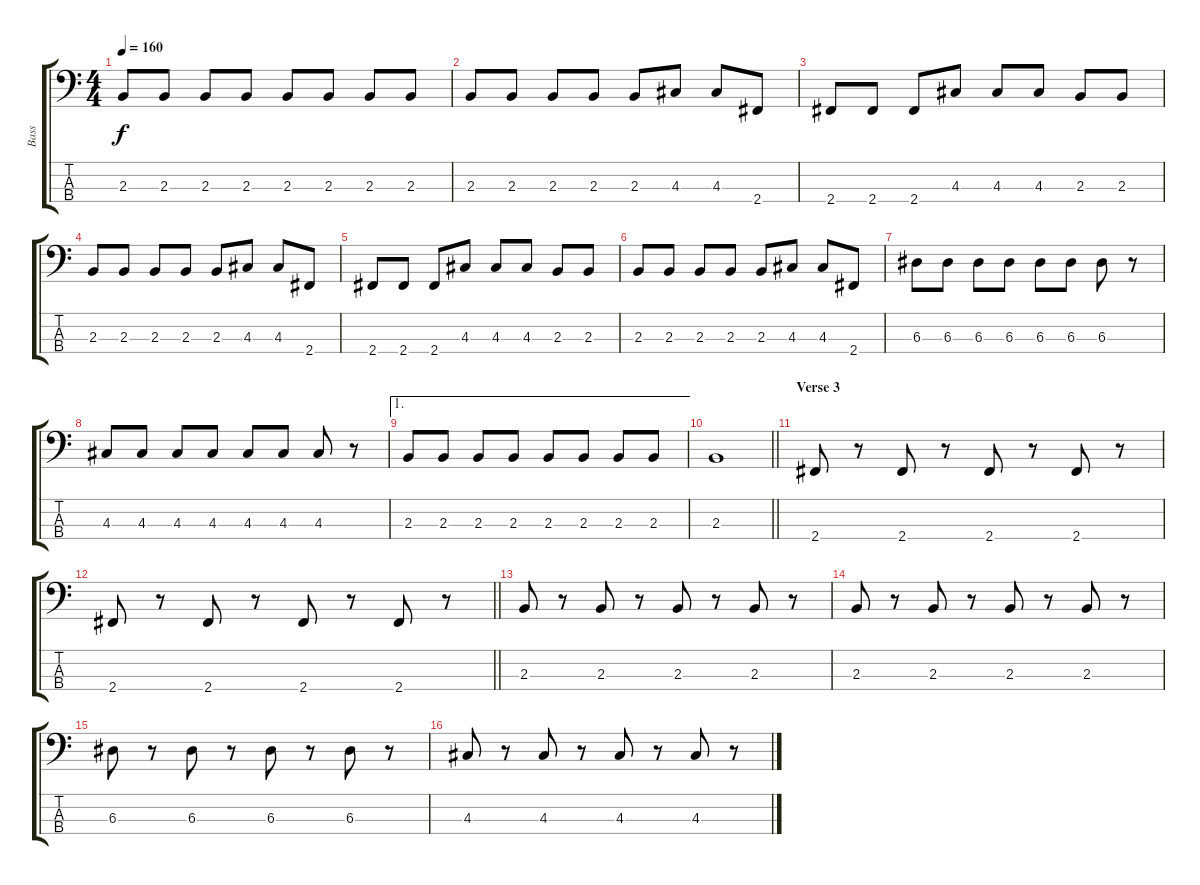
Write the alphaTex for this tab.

\track ("Bass" "Bass") {instrument electricbasspick}
\staff {score tabs}
\tuning (G2 D2 A1 E1) {hide}
\ts (4 4)
\tempo 160
\clef f4
\ks c
2.3.8{dy f} 2.3.8 2.3.8 2.3.8 2.3.8 2.3.8 2.3.8 2.3.8 |
2.3.8 2.3.8 2.3.8 2.3.8 2.3.8 4.3.8 4.3.8 2.4.8 |
2.4.8 2.4.8 2.4.8 4.3.8 4.3.8 4.3.8 2.3.8 2.3.8 |
2.3.8 2.3.8 2.3.8 2.3.8 2.3.8 4.3.8 4.3.8 2.4.8 |
2.4.8 2.4.8 2.4.8 4.3.8 4.3.8 4.3.8 2.3.8 2.3.8 |
2.3.8 2.3.8 2.3.8 2.3.8 2.3.8 4.3.8 4.3.8 2.4.8 |
6.3.8 6.3.8 6.3.8 6.3.8 6.3.8 6.3.8 6.3.8 r.8 |
4.3.8 4.3.8 4.3.8 4.3.8 4.3.8 4.3.8 4.3.8 r.8 |
\ae 1
2.3.8 2.3.8 2.3.8 2.3.8 2.3.8 2.3.8 2.3.8 2.3.8 |
\barLineRight lightlight
2.3.1 |
\section ("" "Verse 3")
2.4.8 r.8 2.4.8 r.8 2.4.8 r.8 2.4.8 r.8 |
\barLineRight lightlight
2.4.8 r.8 2.4.8 r.8 2.4.8 r.8 2.4.8 r.8 |
2.3.8 r.8 2.3.8 r.8 2.3.8 r.8 2.3.8 r.8 |
2.3.8 r.8 2.3.8 r.8 2.3.8 r.8 2.3.8 r.8 |
6.3.8 r.8 6.3.8 r.8 6.3.8 r.8 6.3.8 r.8 |
4.3.8 r.8 4.3.8 r.8 4.3.8 r.8 4.3.8 r.8
